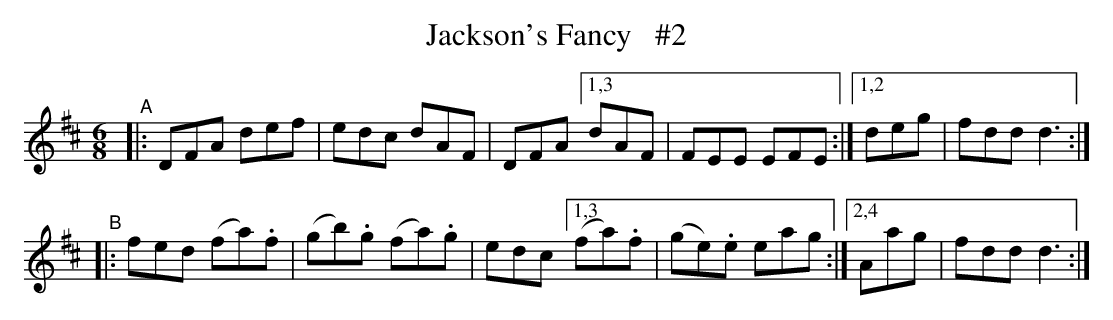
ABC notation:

X:1
T: Jackson's Fancy   #2
M: 6/8
L: 1/8
K: D
"^A"\
|: DFA def | edc dAF | DFA [1,3 dAF | FEE EFE :|[1,2 deg | fdd d3 :|
"^B"\
|: fed (fa).f | (gb).g (fa).g | edc [1,3 (fa).f | (ge).e eag :|[2,4 Aag | fdd d3 :|
